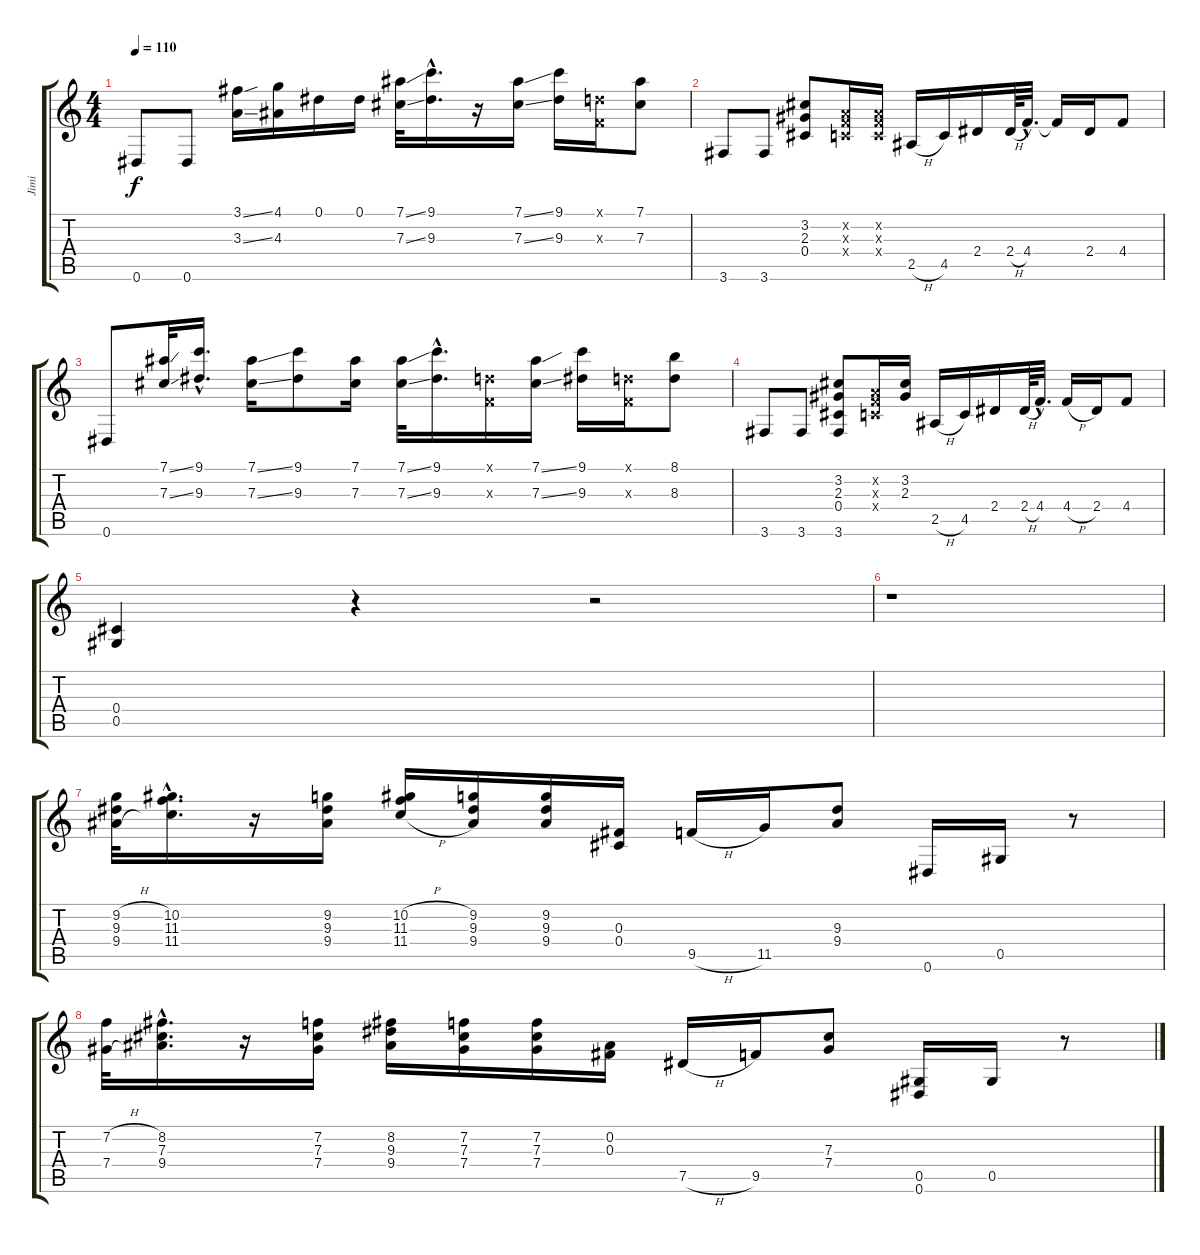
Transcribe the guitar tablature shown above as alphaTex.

\track ("Jimi" "Jimi") {instrument electricguitarclean}
\staff {score tabs}
\tuning (Eb4 Bb3 Gb3 Db3 Ab2 Eb2) {hide}
\ts (4 4)
\tempo 110
\clef g2
\ks c
0.6.8{dy f} 0.6.8 (3.1{ss} 3.3{ss}).16 (4.1 4.3).16 0.1.16 0.1.16 (7.1{ss} 7.3{ss}).32 (9.1{hac} 9.3{hac}).16{d} r.16 (7.1{ss} 7.3{ss}).16 (9.1 9.3).16 (-1.1{x} -1.3{x}).16 (7.1 7.3).8 |
3.6.8 3.6.8 (3.2 2.3 0.4).8 (-1.2{x} -1.3{x} -1.4{x}).16 (-1.2{x} -1.3{x} -1.4{x}).16 2.5{h}.16 4.5.16 2.4.16 2.4{h}.64 4.4{hac}.32{d} 4.4{t}.16 2.4.16 4.4.8 |
0.6.8 (7.1{ss} 7.3{ss}).32 (9.1{hac} 9.3{hac}).16{d} (7.1{ss} 7.3{ss}).16 (9.1 9.3).8 (7.1 7.3).16 (7.1{ss} 7.3{ss}).32 (9.1{hac} 9.3{hac}).16{d} (-1.1{x} -1.3{x}).16 (7.1{ss} 7.3{ss}).16 (9.1 9.3).16 (-1.1{x} -1.3{x}).16 (8.1 8.3).8 |
3.6.8 3.6.8 (3.2 2.3 0.4 3.6).8 (-1.2{x} -1.3{x} -1.4{x}).16 (3.2 2.3).16 2.5{h}.16 4.5.16 2.4.16 2.4{h}.64 4.4{hac}.32{d} 4.4{h}.16 2.4.16 4.4.8 |
(0.4 0.5).4 r.4 r.2 |
r.1 |
(9.2{h} 9.3{h} 9.4{h}).32 (10.2{hac} 11.3{hac} 11.4{hac}).16{d} r.16 (9.2 9.3 9.4).16 (10.2{h} 11.3{h} 11.4{h}).16 (9.2 9.3 9.4).16 (9.2 9.3 9.4).16 (0.3 0.4).16 9.5{h}.16 11.5.16 (9.3 9.4).8 0.6.16 0.5.16 r.8 |
(7.2{h} 7.4{h}).32 (8.2{hac} 7.3{hac} 9.4{hac}).16{d} r.16 (7.2 7.3 7.4).16 (8.2 9.3 9.4).16 (7.2 7.3 7.4).16 (7.2 7.3 7.4).16 (0.2 0.3).16 7.5{h}.16 9.5.16 (7.3 7.4).8 (0.5 0.6).16 0.5.16 r.8
